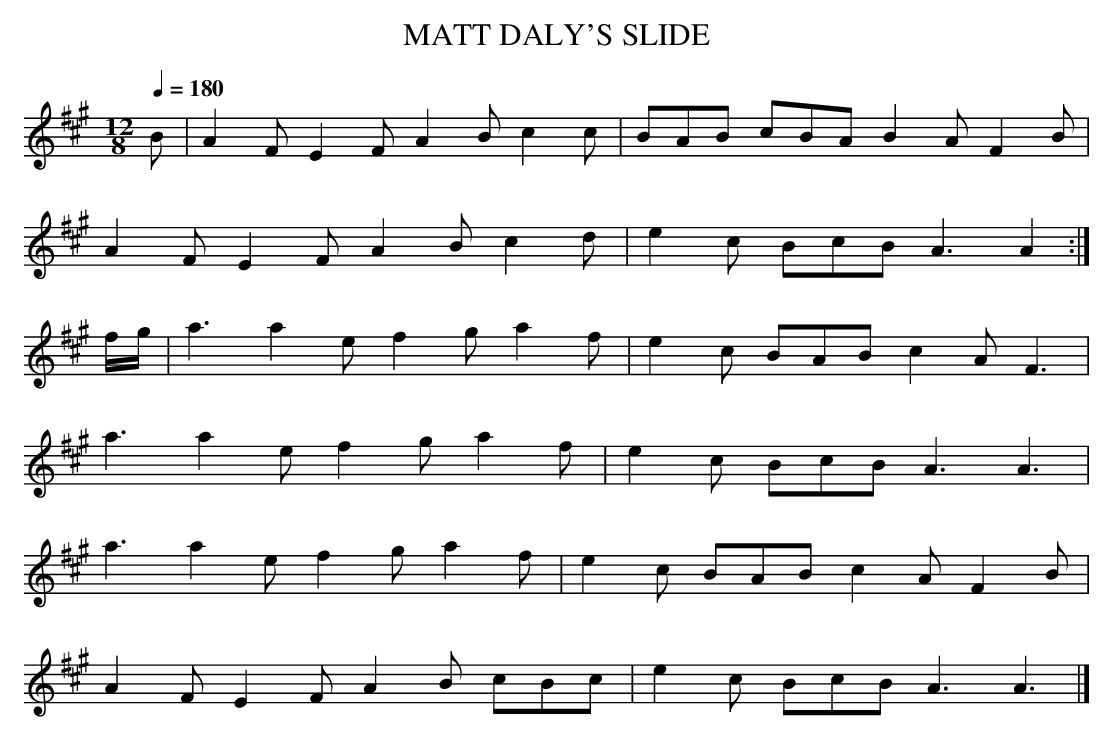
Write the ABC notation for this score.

X:1
T:MATT DALY'S SLIDE
Q:1/4=180
L:1/8
M:12/8
K:A
B|A2F E2F A2B c2c|BAB cBA B2A F2B|
A2F E2F A2B c2d|e2c BcB A3 A2 :|
f/g/|a3 a2e f2g a2f|e2c BAB c2A F3|
a3 a2e f2g a2f|e2c BcB A3 A3|
a3 a2e f2g a2f|e2c BAB c2A F2B|
A2F E2F A2B cBc|e2c BcB A3 A3|]
